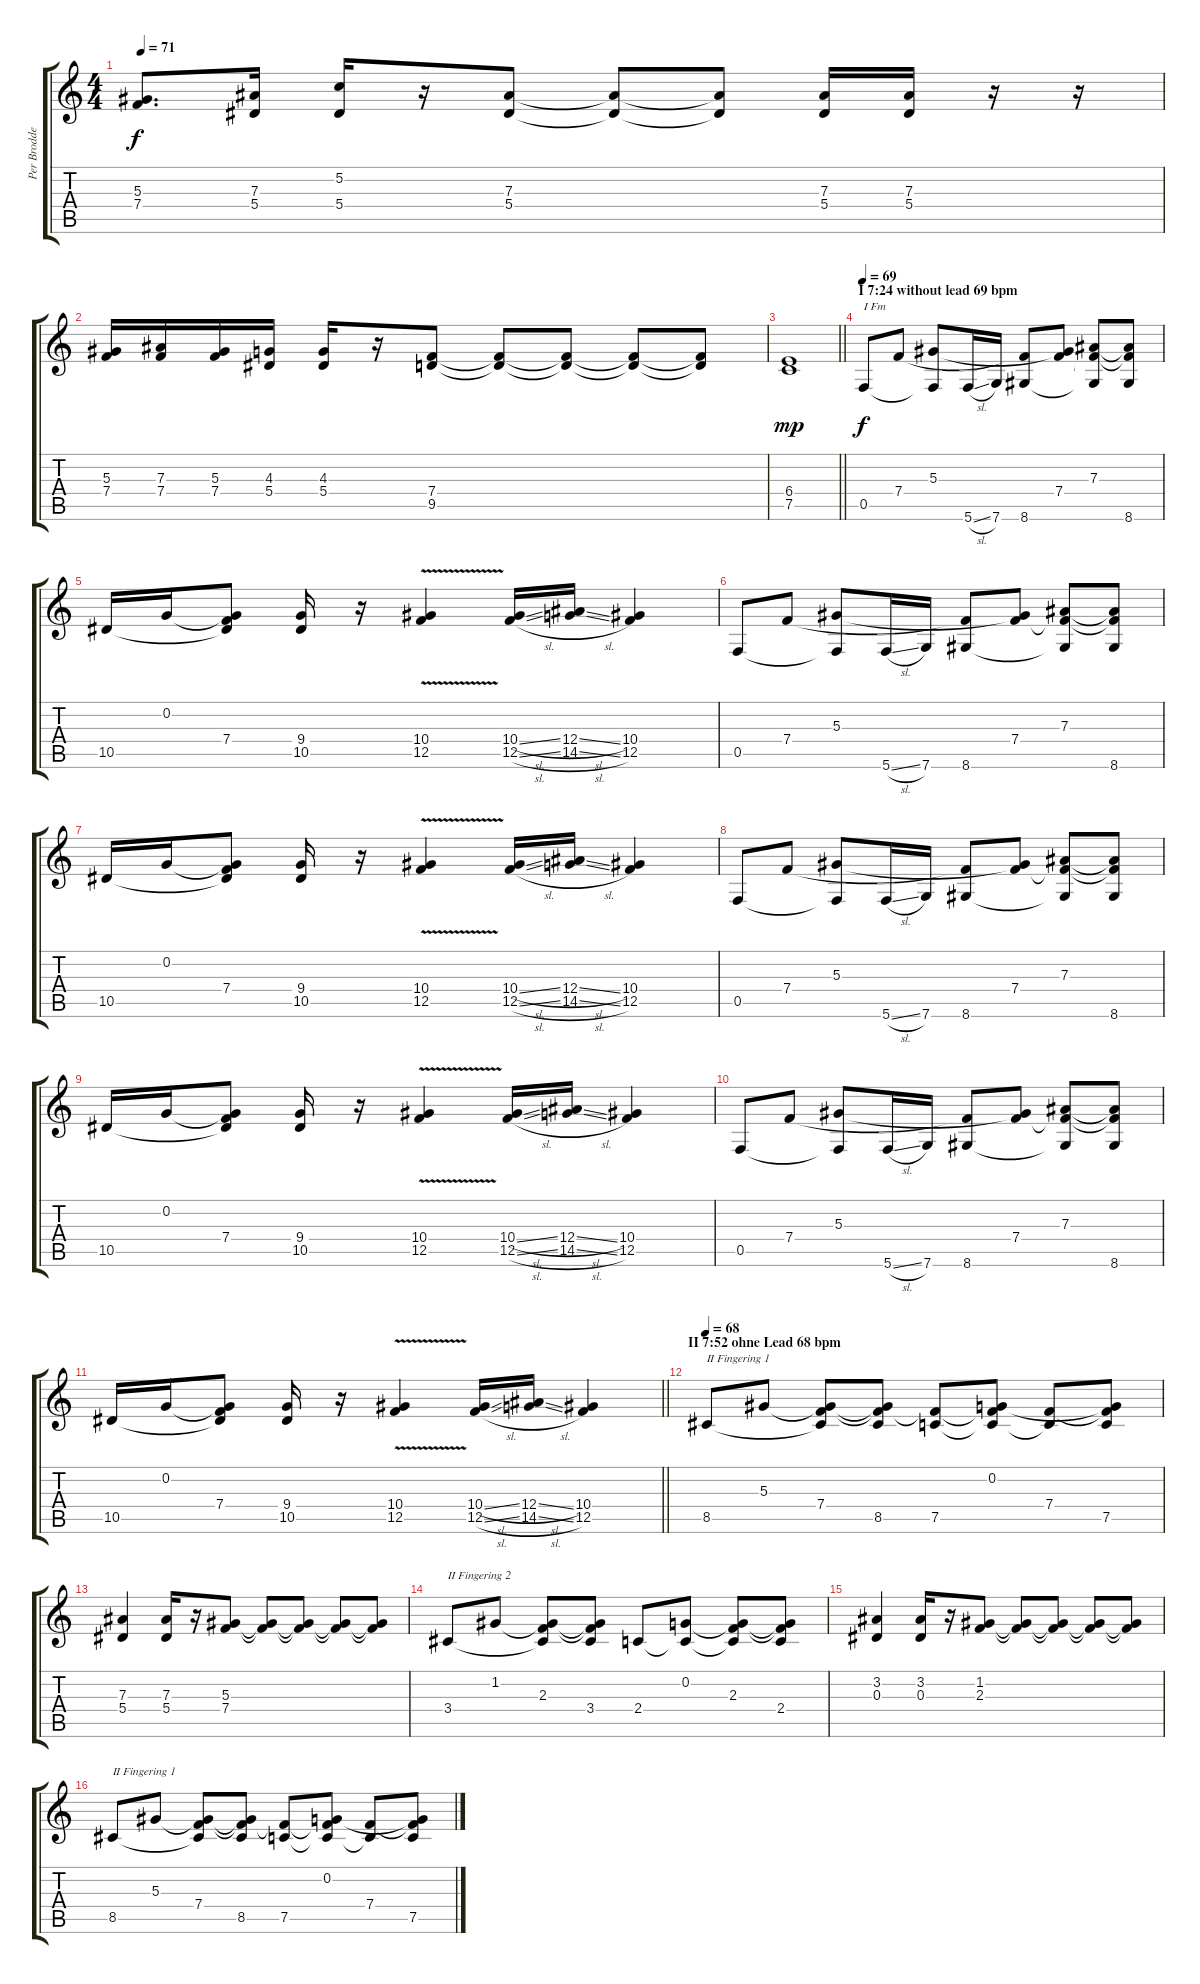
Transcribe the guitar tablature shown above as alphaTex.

\track ("Per Broddesson (Guitar) C-Tuning" "Per Brodde") {instrument acousticguitarsteel}
\staff {score tabs}
\tuning (C4 G3 Eb3 Bb2 F2 C2) {hide}
\ts (4 4)
\tempo 71
\clef g2
\ks c
(5.3 7.4).8{d dy f} (7.3 5.4).16 (5.2 5.4).16 r.16 (7.3 5.4).8 (7.3{t} 5.4{t}).8 (7.3{t} 5.4{t}).8 (7.3 5.4).16 (7.3 5.4).16 r.16 r.16 |
(5.3 7.4).16 (7.3 7.4).16 (5.3 7.4).16 (4.3 5.4).16 (4.3 5.4).16 r.16 (7.4 9.5).8 (7.4{t} 9.5{t}).8 (7.4{t} 9.5{t}).8 (7.4{t} 9.5{t}).8 (7.4{t} 9.5{t}).8 |
\barLineRight lightlight
(6.4 7.5).1{dy mp} |
\section ("" "I 7:24 without lead 69 bpm")
\tempo 69
0.5.8{txt "I Fm" dy f instrument acousticguitarsteel} 7.4.8 (5.3 0.5{t}).8 5.6{sl}.16 7.6.16 (7.4{t} 8.6).8 (5.3{t} 7.4).8 (7.3 7.4{t} 8.6{t}).8 (7.3{t} 7.4{t} 8.6).8 |
10.5.16 0.2.16 (0.2{t} 7.4 10.5{t}).8 (9.4 10.5).16 r.16 (10.4{v} 12.5{v}).4 (10.4{sl} 12.5{sl}).16 (12.4{sl} 14.5{sl}).16 (10.4 12.5).4 |
0.5.8 7.4.8 (5.3 0.5{t}).8 5.6{sl}.16 7.6.16 (7.4{t} 8.6).8 (5.3{t} 7.4).8 (7.3 7.4{t} 8.6{t}).8 (7.3{t} 7.4{t} 8.6).8 |
10.5.16 0.2.16 (0.2{t} 7.4 10.5{t}).8 (9.4 10.5).16 r.16 (10.4{v} 12.5{v}).4 (10.4{sl} 12.5{sl}).16 (12.4{sl} 14.5{sl}).16 (10.4 12.5).4 |
0.5.8 7.4.8 (5.3 0.5{t}).8 5.6{sl}.16 7.6.16 (7.4{t} 8.6).8 (5.3{t} 7.4).8 (7.3 7.4{t} 8.6{t}).8 (7.3{t} 7.4{t} 8.6).8 |
10.5.16 0.2.16 (0.2{t} 7.4 10.5{t}).8 (9.4 10.5).16 r.16 (10.4{v} 12.5{v}).4 (10.4{sl} 12.5{sl}).16 (12.4{sl} 14.5{sl}).16 (10.4 12.5).4 |
0.5.8 7.4.8 (5.3 0.5{t}).8 5.6{sl}.16 7.6.16 (7.4{t} 8.6).8 (5.3{t} 7.4).8 (7.3 7.4{t} 8.6{t}).8 (7.3{t} 7.4{t} 8.6).8 |
\barLineRight lightlight
10.5.16 0.2.16 (0.2{t} 7.4 10.5{t}).8 (9.4 10.5).16 r.16 (10.4{v} 12.5{v}).4 (10.4{sl} 12.5{sl}).16 (12.4{sl} 14.5{sl}).16 (10.4 12.5).4 |
\section ("" "II 7:52 ohne Lead 68 bpm")
\tempo 68
8.5.8{txt "II Fingering 1"} 5.3.8 (5.3{t} 7.4 8.5{t}).8 (5.3{t} 7.4{t} 8.5).8 (7.4{t} 7.5).8 (0.2 7.4{t} 7.5{t}).8 (7.4 7.5{t}).8 (0.2{t} 7.4{t} 7.5).8 |
(7.3 5.4).4 (7.3 5.4).16 r.16 (5.3 7.4).8 (5.3{t} 7.4{t}).8 (5.3{t} 7.4{t}).8 (5.3{t} 7.4{t}).8 (5.3{t} 7.4{t}).8 |
3.4.8{txt "II Fingering 2"} 1.2.8 (1.2{t} 2.3 3.4{t}).8 (1.2{t} 2.3{t} 3.4).8 2.4.8 (0.2 2.4{t}).8 (0.2{t} 2.3 2.4{t}).8 (0.2{t} 2.3{t} 2.4).8 |
(3.2 0.3).4 (3.2 0.3).16 r.16 (1.2 2.3).8 (1.2{t} 2.3{t}).8 (1.2{t} 2.3{t}).8 (1.2{t} 2.3{t}).8 (1.2{t} 2.3{t}).8 |
8.5.8{txt "II Fingering 1"} 5.3.8 (5.3{t} 7.4 8.5{t}).8 (5.3{t} 7.4{t} 8.5).8 (7.4{t} 7.5).8 (0.2 7.4{t} 7.5{t}).8 (7.4 7.5{t}).8 (0.2{t} 7.4{t} 7.5).8
